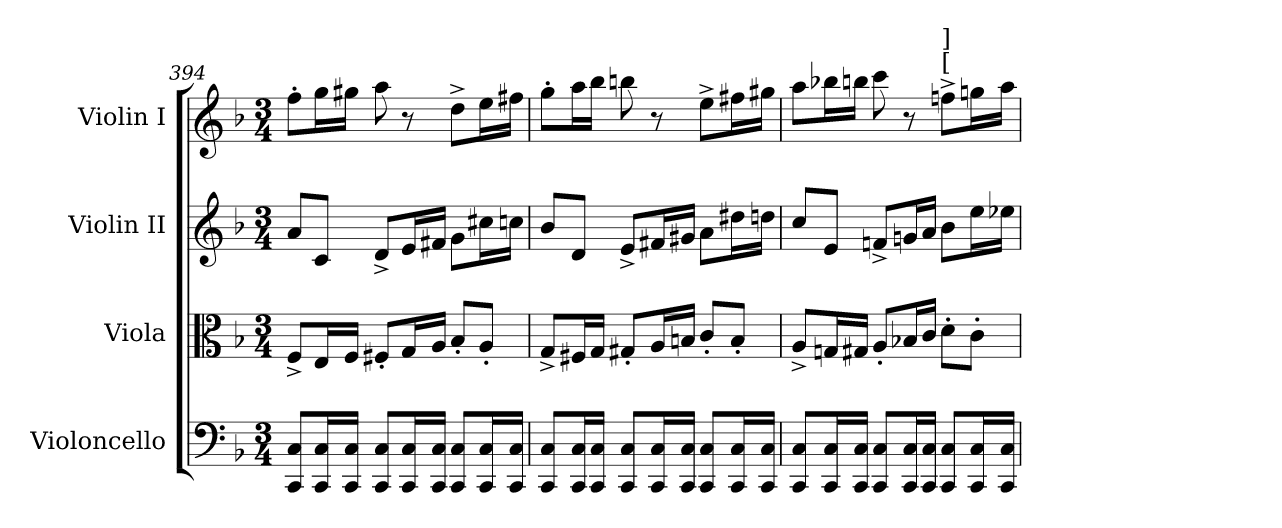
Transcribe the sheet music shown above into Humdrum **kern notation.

**kern	**kern	**kern	**kern
*part4	*part3	*part2	*part1
*staff4	*staff3	*staff2	*staff1
*I"Violoncello	*I"Viola	*I"Violin II	*I"Violin I
*I'Vc	*I'Vla	*I'Vln	*I'Vln
*clefF4	*clefC3	*clefG2	*clefG2
*k[b-]	*k[b-]	*k[b-]	*k[b-]
*M3/4	*M3/4	*M3/4	*M3/4
=394	=394	=394	=394
8CC/ 8C/L	8F^/L	8a/L	8ff'\L
16CC/ 16C/L	16E/L	8c/J	16gg\L
16CC/ 16C/JJ	16F/JJ	.	16gg#X\JJ
8CC/ 8C/L	8F#X'/L	8d^/L	8aa\
16CC/ 16C/L	16G/L	16e/L	8r
16CC/ 16C/JJ	16A/JJ	16f#X/JJ	.
8CC/ 8C/L	8B-'/L	8g\L	8dd^\L
16CC/ 16C/L	8A'/J	16cc#X\L	16ee\L
16CC/ 16C/JJ	.	16ccn\JJ	16ff#X\JJ
!!LO:LB:g=z
=395	=395	=395	=395
8CC/ 8C/L	8G^/L	8b-/L	8gg'\L
16CC/ 16C/L	16F#X/L	8d/J	16aa\L
16CC/ 16C/JJ	16G/JJ	.	16bb-\JJ
8CC/ 8C/L	8G#X'/L	8e^/L	8bbn\
16CC/ 16C/L	16A/L	16f#X/L	8r
16CC/ 16C/JJ	16Bn/JJ	16g#X/JJ	.
8CC/ 8C/L	8c'/L	8a\L	8ee^\L
16CC/ 16C/L	8B'/J	16dd#X\L	16ff#X\L
16CC/ 16C/JJ	.	16ddn\JJ	16gg#X\JJ
=396	=396	=396	=396
8CC/ 8C/L	8A^/L	8cc/L	8aa\L
16CC/ 16C/L	16Gn/L	8e/J	16bb-X\L
16CC/ 16C/JJ	16G#X/JJ	.	16bbn\JJ
8CC/ 8C/L	8A'/L	8fn^/L	8ccc\
16CC/ 16C/L	16B-X/L	16gn/L	8r
16CC/ 16C/JJ	16c/JJ	16a/JJ	.
!	!	!	!LO:TX:a:t=[
!	!	!	!LO:TX:a:t=]
8CC/ 8C/L	8d'\L	8b-\L	8ffn^\L
16CC/ 16C/L	8c'\J	16ee\L	16ggn\L
16CC/ 16C/JJ	.	16ee-X\JJ	16aa\JJ
=	=	=	=
*-	*-	*-	*-
